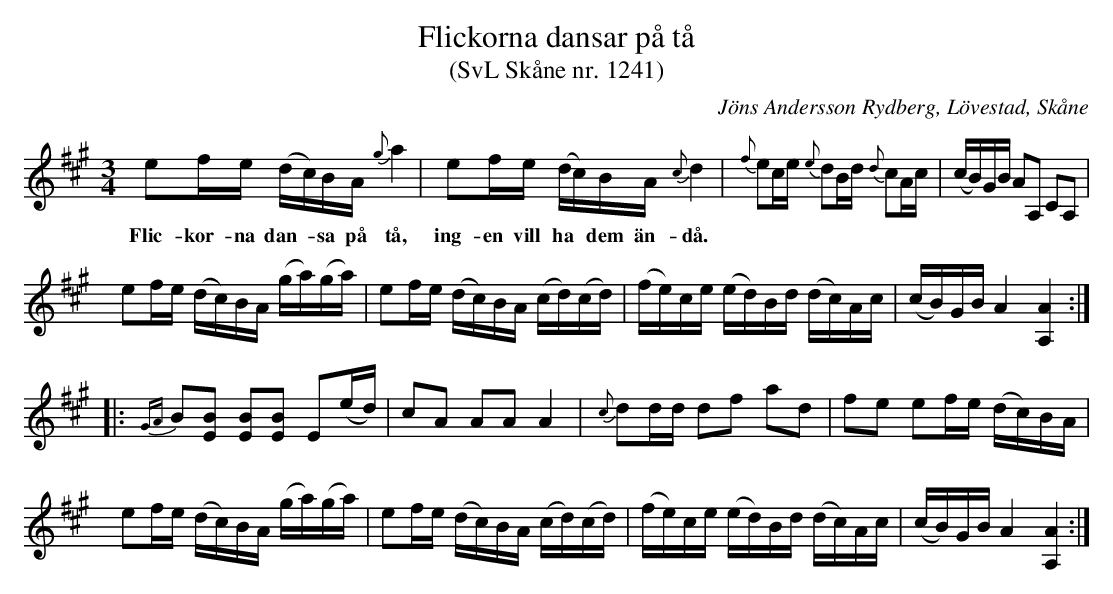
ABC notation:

X:1
T: Flickorna dansar på tå
T: (SvL Skåne nr. 1241)
O: Jöns Andersson Rydberg, Lövestad, Skåne
M: 3/4
L: 1/16
K:A
e2fe (dc)BA {g}a4 | e2fe (dc)BA {c}d4 | {f}e2ce {e}d2Bd {d}c2Ac | (cB)GB A2A,2 C2A,2 |
w:Flic-kor-na dan-*sa på tå, ing-en vill ha * dem än-då.
x/e2fe (dc)BA (ga)(ga) | e2fe (dc)BA (cd)(cd) | (fe)ce (ed)Bd (dc)Ac | (cB)GB A4 [A,4A4] :|
|:{GA}B2[E2B2] [E2B2][E2B2] E2(ed) | c2A2 A2A2 A4 | {c}d2dd d2f2 a2d2 | f2e2 e2fe (dc)BA |
x/e2fe (dc)BA (ga)(ga) | e2fe (dc)BA (cd)(cd) | (fe)ce (ed)Bd (dc)Ac | (cB)GB A4 [A,4A4] :|
